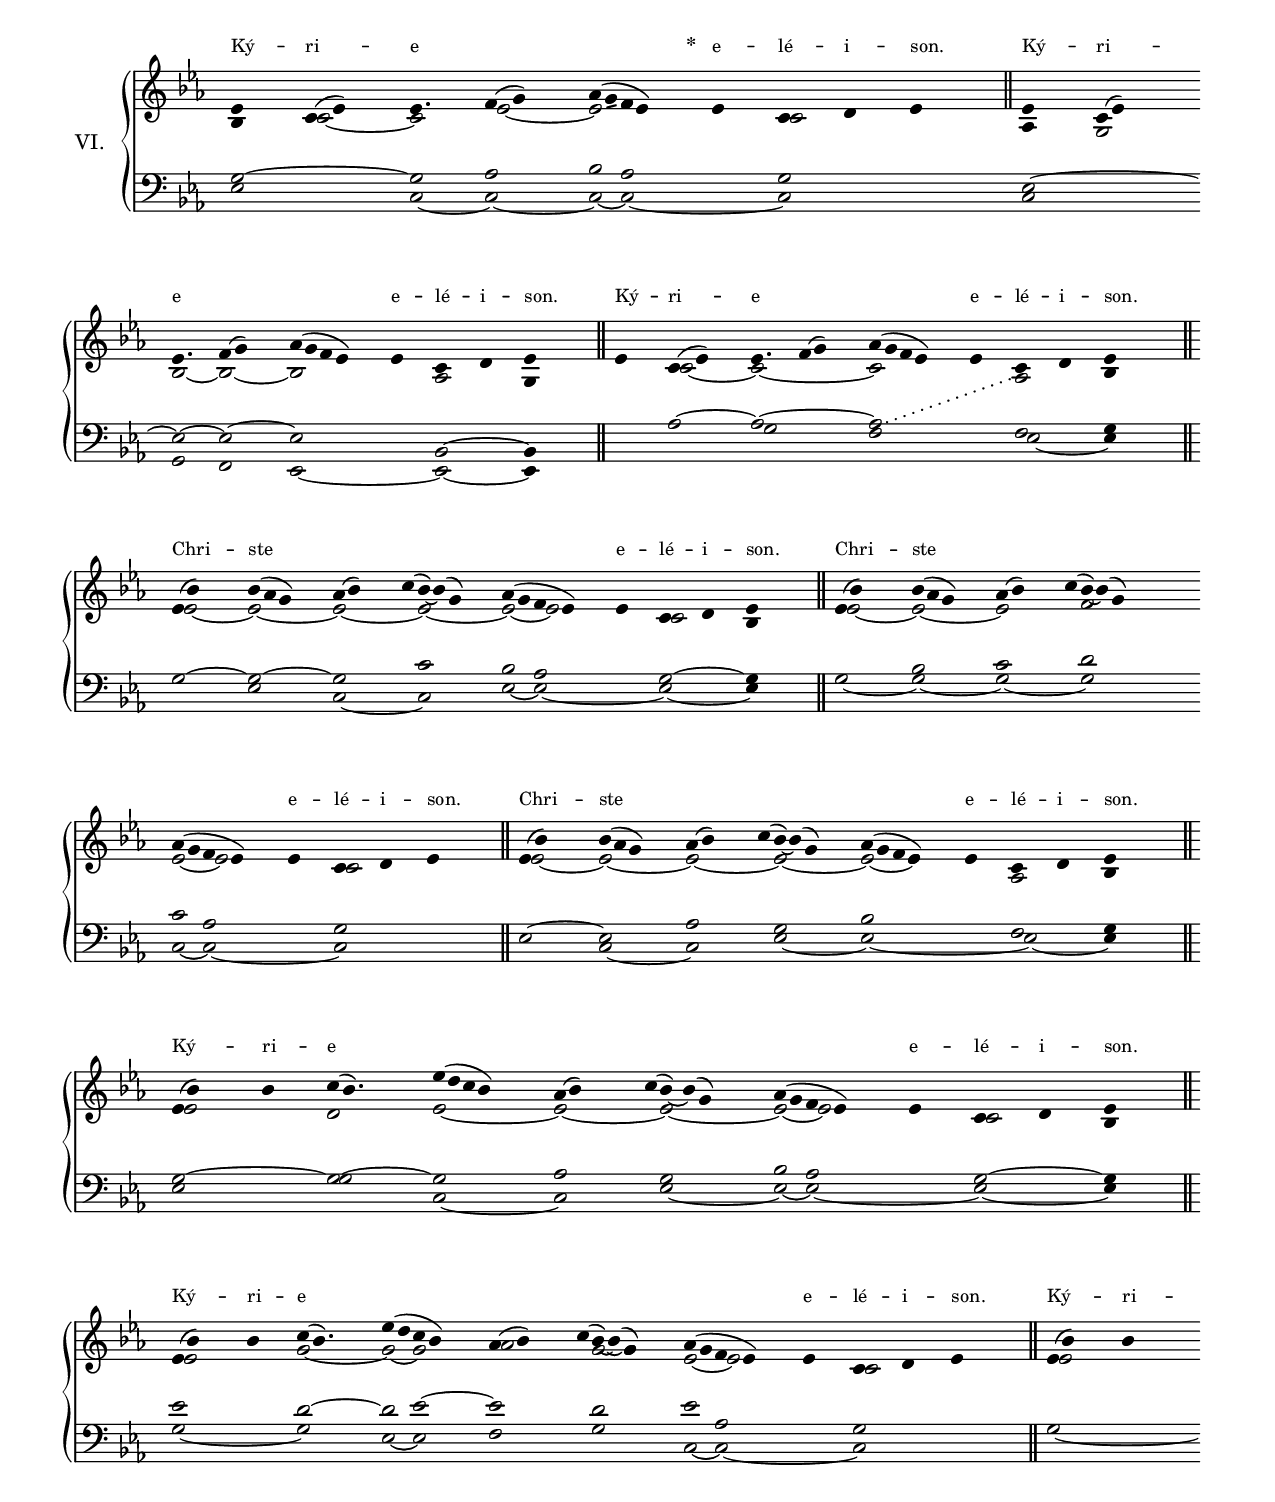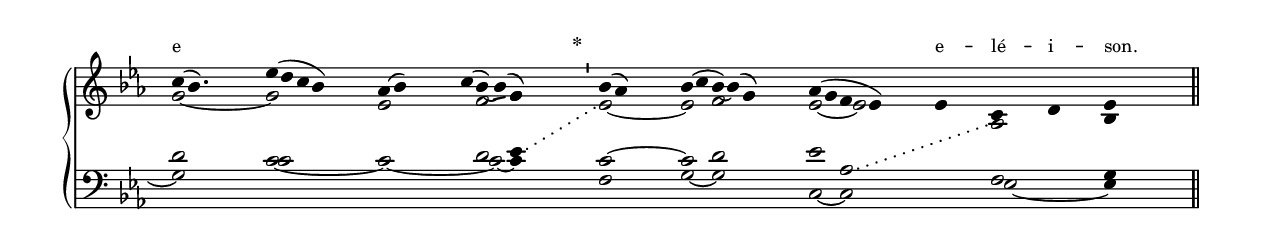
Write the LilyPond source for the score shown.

\version "2.18"
\include "gregorian.ly"
\include "noh2.ily"

%Page reference: page v.134
%(volume.page)

global = {
 \key ees \major
 \cadenzaOn 
 \override Glissando #'thickness = #2.0
}

chantText = \lyricmode {
Ký -- ri -- e _ _ 
\set stanza = " * " e -- lé -- i -- son. 
Ký -- ri -- e _ _ e -- lé -- i -- son. 
Ký -- ri -- e _ _ e -- lé -- i -- son. 
Chri -- ste _ _ _ e -- lé -- i -- son. 
Chri -- ste _ _ _ e -- lé -- i -- son. 
Chri -- ste _ _ _ e -- lé -- i -- son. 
Ký -- ri -- e _ _ _ _ e -- lé -- i -- son. 
Ký -- ri -- e _ _ _ _ e -- lé -- i -- son. 
Ký -- ri -- e _ _ _ 
\set stanza = " * " _ _ _ e -- lé -- i -- son. }

chantMusic = {
\tieDown   ees'4 c'4 ( ees'4)  ees'4. f'4 ( g'4) aes'4 ( g'4 f'4 ees'4)  ees'4 c'4 d'4 ees'4 \finalis
  ees'4 c'4 ( ees'4) \forceBreak
  ees'4. f'4 ( g'4) aes'4 ( g'4 f'4 ees'4)  ees'4 c'4 d'4 ees'4 \finalis
  ees'4 c'4 ( ees'4)  ees'4. f'4 ( g'4) aes'4 ( g'4 f'4 ees'4) ees'4 c'4 d'4 ees'4 \finalis
 \forceBreak
 ees'4 ( bes'4)  bes'4 ( aes'4 g'4) aes'4 ( bes'4) c''4 ( bes'4) ~ bes'4 ( g'4) aes'4 ( g'4 f'4 ees'4) ees'4 c'4 d'4 ees'4 \finalis
 ees'4 ( bes'4)  bes'4 ( aes'4 g'4) aes'4 ( bes'4) c''4 ( bes'4) ~ bes'4 ( g'4) \forceBreak
 aes'4 ( g'4 f'4 ees'4) ees'4 c'4 d'4 ees'4 \finalis
 ees'4 ( bes'4)  bes'4 ( aes'4 g'4) aes'4 ( bes'4) c''4 ( bes'4) ~ bes'4 ( g'4) aes'4 ( g'4 f'4 ees'4) ees'4 c'4 d'4 ees'4 \finalis
 \forceBreak
 ees'4 ( bes'4) bes'4 c''4 ( bes'4.) ees''4 ( d''4 c''4 bes'4)  aes'4 ( bes'4) c''4 ( bes'4) ~ bes'4 ( g'4) aes'4 ( g'4 f'4 ees'4) ees'4 c'4 d'4 ees'4 \finalis
 \forceBreak
 ees'4 ( bes'4) bes'4 c''4 ( bes'4.) ees''4 ( d''4 c''4 bes'4)  aes'4 ( bes'4) c''4 ( bes'4) ~ bes'4 ( g'4) aes'4 ( g'4 f'4 ees'4) ees'4 c'4 d'4 ees'4 \finalis
 ees'4 ( bes'4) bes'4 \forceBreak
 c''4 ( bes'4.) ees''4 ( d''4 c''4 bes'4)  aes'4 ( bes'4) c''4 ( bes'4) ~ bes'4 ( g'4) \divisioMinima
  bes'4 ( aes'4) bes'4 ( c''4 bes'4) ~ bes'4 ( g'4) aes'4 ( g'4 f'4 ees'4) ees'4 c'4 d'4 ees'4 \finalis

}

altoMusic = {
bes4 c'2 ~ c'2*3/4 ees'2 ~ ees'2 -\tweak Glissando.Y-offset #-0.8 \glissando f'4 r2 c'2*3/2 aes4 g2 bes2*3/4 ~ bes2 ~ bes2*5/2 aes2 g4 \finalis r4 c'2 ~ c'2*7/4 ~ c'2*5/2 aes2 bes4 \finalis
ees'2 ~ ees'2*3/2 ~ ees'2*3/2 ~ ees'2*3/2 ~ ees'2 ~ ees'2*3/2 c'2 bes4 \finalis
ees'2 ~ ees'2*3/2 ~ ees'2*3/2 f'2*3/2 ees'2 ~ ees'2*3/2 c'2*3/2 \finalis
ees'2 ~ ees'2*3/2 ~ ees'2*3/2 ~ ees'2*3/2 ~ ees'2*3/2 ~ ees'4 r4 aes2 bes4 \finalis
ees'2*3/2 d'2*5/4 ees'2*4/2 ~ ees'2*3/2 ~ ees'2*3/2 ~ ees'2 ~ ees'2*3/2 c'2 bes4 \finalis
ees'2*3/2 g'2*5/4 ~ g'2 ~ g'2 aes'2*3/2 g'2 ~ g'4 ees'2 ~ ees'2*3/2 c'2*3/2 \finalis
ees'2*3/2 g'2*5/4 ~ g'2*4/2 ees'2*3/2 f'2 -\tweak Glissando.Y-offset #-0.8 \glissando g'4 ees'2 ~ ees'2 f'2*3/2 ees'2 ~ ees'2*3/2 aes2 bes4 \finalis
}

tenorMusic = {
g2*3/2 ~ g2*3/4 aes2 bes2 aes2*3/2 g2*3/2 ees2*3/2 ~ ees2*3/4 ~ ees2 ~ ees2*5/2 bes,2 ~ bes,4 \finalis r4 aes2 ~ aes2*7/4 ~ aes2*5/2 f2 g4 \finalis
g2 ~ g2*3/2 ~ g2*3/2 c'2*3/2 bes2 aes2*3/2 g2 ~ g4 \finalis
r2 bes2*3/2 c'2*3/2 d'2*3/2 c'2 aes2*3/2 g2*3/2 \finalis
ees2 ~ ees2*3/2 aes2*3/2 g2*3/2 bes2*5/2 f2 g4 \finalis
g2*3/2 ~ g2*5/4 ~ g2*4/2 aes2*3/2 g2*3/2 bes2 aes2*3/2 g2 ~ g4 \finalis
ees'2*3/2 d'2*5/4 ~ d'2 ees'2 ~ ees'2*3/2 d'2*3/2 ees'2 aes2*3/2 g2*3/2 \finalis
r2*3/2 d'2*5/4 \shiftRight c'2*4/2 r2*3/2 d'2 ees'4 c'2 ~ c'2 d'2*3/2 ees'2 aes2*3/2 f2 g4 \finalis
}

bassMusic = {
ees2*3/2 c2*3/4 ~ c2 ~ c2 ~ c2*3/2 ~ c2*3/2 c2*3/2 g,2*3/4 f,2 ees,2*5/2 ~ ees,2 ~ ees,4 \finalis r4 r2 g2*7/4 f2*5/2 ees2 ~ ees4 \finalis
r2 ees2*3/2 c2*3/2 ~ c2*3/2 ees2 ~ ees2*3/2 ~ ees2 ~ ees4 \finalis
g2 ~ g2*3/2 ~ g2*3/2 ~ g2*3/2 c2 ~ c2*3/2 ~ c2*3/2 \finalis
r2 c2*3/2 ~ c2*3/2 ees2*3/2 ~ ees2*5/2 ~ ees2 ~ ees4 \finalis
ees2*3/2 \shiftRight g2*5/4 c2*4/2 ~ c2*3/2 ees2*3/2 ~ ees2 ~ ees2*3/2 ~ ees2 ~ ees4 \finalis
g2*3/2 ~ g2*5/4 ees2 ~ ees2 f2*3/2 g2*3/2 c2 ~ c2*3/2 ~ c2*3/2 \finalis
g2*3/2 ~ g2*5/4 c'2*4/2 ~ c'2*3/2 ~ c'2 ~ c'4 f2 g2 ~ g2*3/2 c2 ~ c2*3/2 ees2 ~ ees4 \finalis
}

voiceLines = {
\voiceLineStyle


s2*71/4
\allowVoiceLineBreak
\voiceLine "down" "up" aes2*5/2 aes2*1/2


s2*241/4
\allowVoiceLineBreak
\voiceLine "down" "up" ees'2*1/2 ees'2*1/2


s2*8/2
\allowVoiceLineBreak
\voiceLine "down" "up" aes2*3/2 aes2*1/2


}

\score{
  <<
    \new Lyrics
    \new GrandStaff <<
      \set GrandStaff.autoBeaming = ##f
      \set GrandStaff.instrumentName = \markup \center-column {
        "VI."
      }
      \new Staff = up <<
        \new Voice = "chant" {
          \voiceOne \global \chantMusic
        }
        \new Voice {
          \voiceTwo \global \altoMusic
        }
      >>

      \new Staff = down <<
        \clef bass
        \new Voice {
          \voiceOne \global \tenorMusic
        }
        \new Voice {
          \voiceTwo \global \bassMusic
        }
	\new Voice {
        \voiceThree \global \voiceLines
        }
      >>
    >>
    \context Lyrics {
      \lyricsto chant {
      \chantText
    }
    }
  >>
  \layout{
  }
  
}
